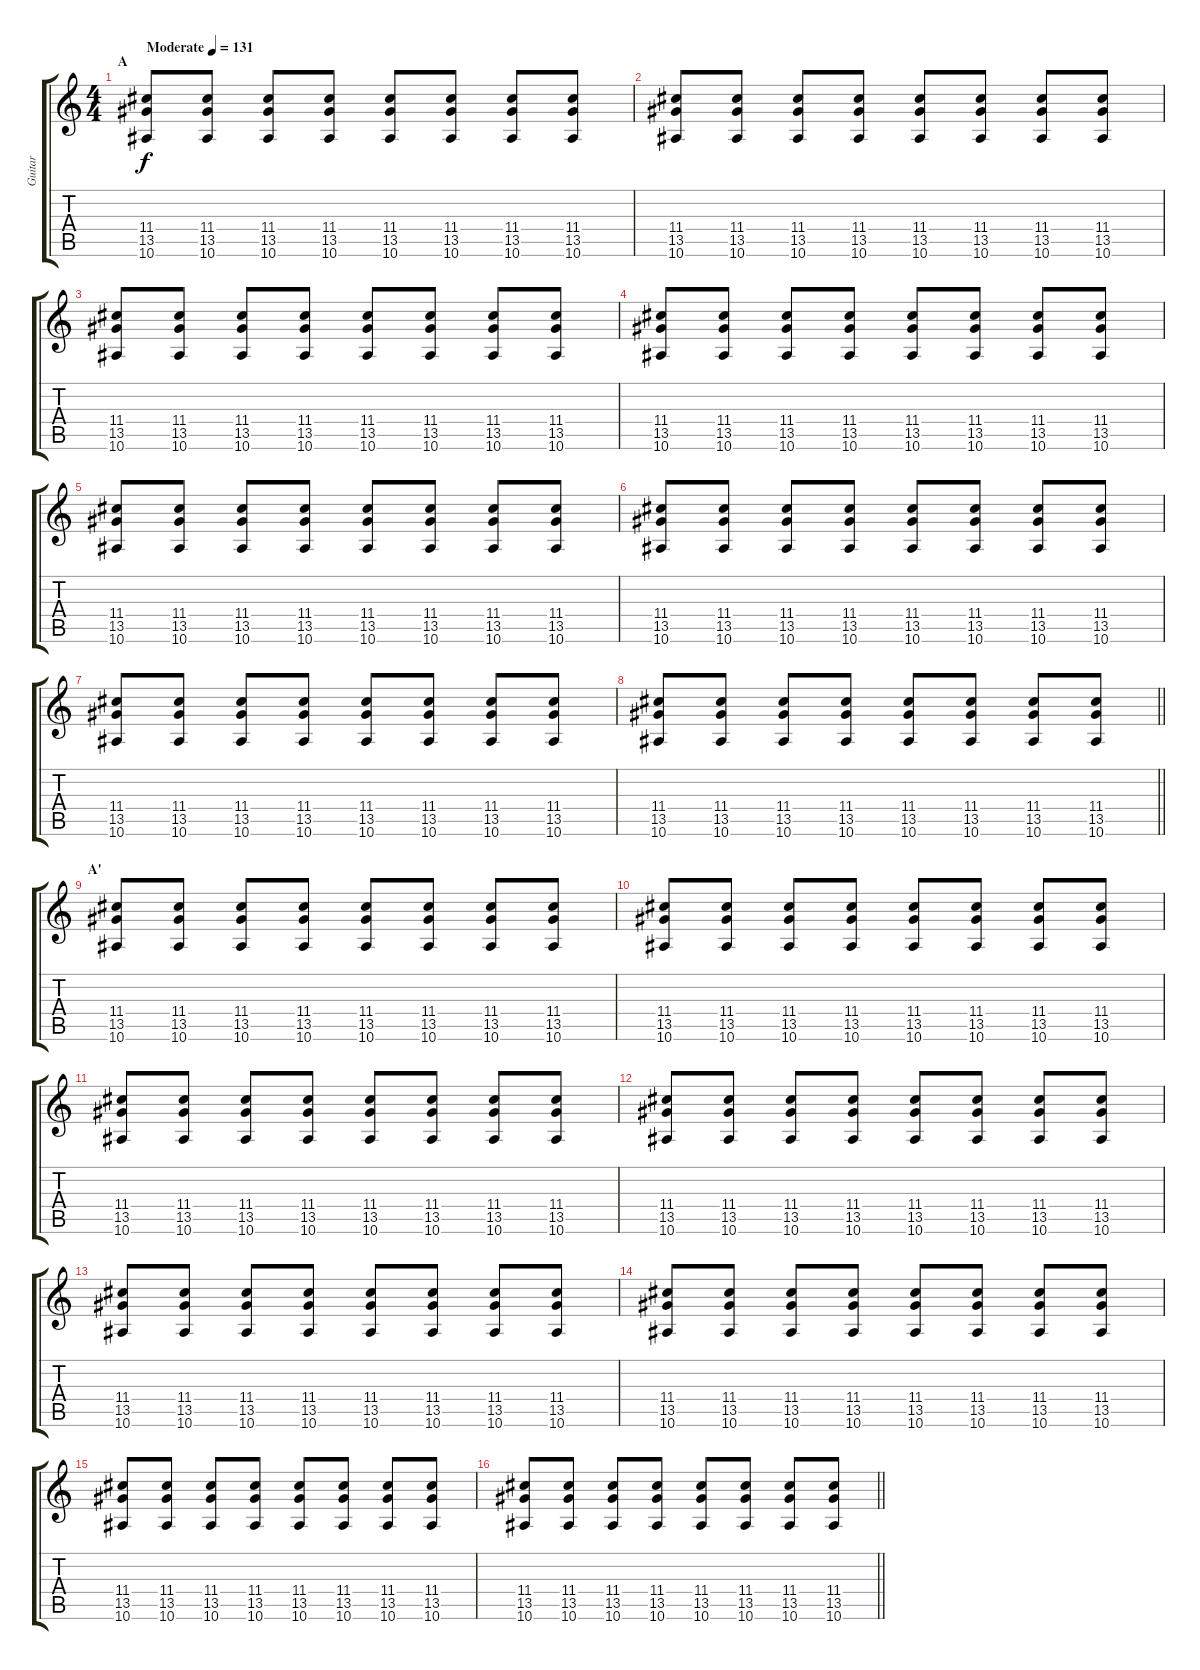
\track ("Guitar" "Guitar") {instrument distortionguitar}
\staff {score tabs}
\tuning (G4 E4 A3 D3 G2 C2) {hide}
\ts (4 4)
\section ("" "A")
\tempo (131 "Moderate")
\clef g2
\ks c
(11.4 13.5 10.6).8{dy f instrument distortionguitar} (11.4 13.5 10.6).8 (11.4 13.5 10.6).8 (11.4 13.5 10.6).8 (11.4 13.5 10.6).8 (11.4 13.5 10.6).8 (11.4 13.5 10.6).8 (11.4 13.5 10.6).8 |
(11.4 13.5 10.6).8 (11.4 13.5 10.6).8 (11.4 13.5 10.6).8 (11.4 13.5 10.6).8 (11.4 13.5 10.6).8 (11.4 13.5 10.6).8 (11.4 13.5 10.6).8 (11.4 13.5 10.6).8 |
(11.4 13.5 10.6).8 (11.4 13.5 10.6).8 (11.4 13.5 10.6).8 (11.4 13.5 10.6).8 (11.4 13.5 10.6).8 (11.4 13.5 10.6).8 (11.4 13.5 10.6).8 (11.4 13.5 10.6).8 |
(11.4 13.5 10.6).8 (11.4 13.5 10.6).8 (11.4 13.5 10.6).8 (11.4 13.5 10.6).8 (11.4 13.5 10.6).8 (11.4 13.5 10.6).8 (11.4 13.5 10.6).8 (11.4 13.5 10.6).8 |
(11.4 13.5 10.6).8 (11.4 13.5 10.6).8 (11.4 13.5 10.6).8 (11.4 13.5 10.6).8 (11.4 13.5 10.6).8 (11.4 13.5 10.6).8 (11.4 13.5 10.6).8 (11.4 13.5 10.6).8 |
(11.4 13.5 10.6).8 (11.4 13.5 10.6).8 (11.4 13.5 10.6).8 (11.4 13.5 10.6).8 (11.4 13.5 10.6).8 (11.4 13.5 10.6).8 (11.4 13.5 10.6).8 (11.4 13.5 10.6).8 |
(11.4 13.5 10.6).8 (11.4 13.5 10.6).8 (11.4 13.5 10.6).8 (11.4 13.5 10.6).8 (11.4 13.5 10.6).8 (11.4 13.5 10.6).8 (11.4 13.5 10.6).8 (11.4 13.5 10.6).8 |
\barLineRight lightlight
(11.4 13.5 10.6).8 (11.4 13.5 10.6).8 (11.4 13.5 10.6).8 (11.4 13.5 10.6).8 (11.4 13.5 10.6).8 (11.4 13.5 10.6).8 (11.4 13.5 10.6).8 (11.4 13.5 10.6).8 |
\section ("" "A'")
(11.4 13.5 10.6).8 (11.4 13.5 10.6).8 (11.4 13.5 10.6).8 (11.4 13.5 10.6).8 (11.4 13.5 10.6).8 (11.4 13.5 10.6).8 (11.4 13.5 10.6).8 (11.4 13.5 10.6).8 |
(11.4 13.5 10.6).8 (11.4 13.5 10.6).8 (11.4 13.5 10.6).8 (11.4 13.5 10.6).8 (11.4 13.5 10.6).8 (11.4 13.5 10.6).8 (11.4 13.5 10.6).8 (11.4 13.5 10.6).8 |
(11.4 13.5 10.6).8 (11.4 13.5 10.6).8 (11.4 13.5 10.6).8 (11.4 13.5 10.6).8 (11.4 13.5 10.6).8 (11.4 13.5 10.6).8 (11.4 13.5 10.6).8 (11.4 13.5 10.6).8 |
(11.4 13.5 10.6).8 (11.4 13.5 10.6).8 (11.4 13.5 10.6).8 (11.4 13.5 10.6).8 (11.4 13.5 10.6).8 (11.4 13.5 10.6).8 (11.4 13.5 10.6).8 (11.4 13.5 10.6).8 |
(11.4 13.5 10.6).8 (11.4 13.5 10.6).8 (11.4 13.5 10.6).8 (11.4 13.5 10.6).8 (11.4 13.5 10.6).8 (11.4 13.5 10.6).8 (11.4 13.5 10.6).8 (11.4 13.5 10.6).8 |
(11.4 13.5 10.6).8 (11.4 13.5 10.6).8 (11.4 13.5 10.6).8 (11.4 13.5 10.6).8 (11.4 13.5 10.6).8 (11.4 13.5 10.6).8 (11.4 13.5 10.6).8 (11.4 13.5 10.6).8 |
(11.4 13.5 10.6).8 (11.4 13.5 10.6).8 (11.4 13.5 10.6).8 (11.4 13.5 10.6).8 (11.4 13.5 10.6).8 (11.4 13.5 10.6).8 (11.4 13.5 10.6).8 (11.4 13.5 10.6).8 |
\barLineRight lightlight
(11.4 13.5 10.6).8 (11.4 13.5 10.6).8 (11.4 13.5 10.6).8 (11.4 13.5 10.6).8 (11.4 13.5 10.6).8 (11.4 13.5 10.6).8 (11.4 13.5 10.6).8 (11.4 13.5 10.6).8
